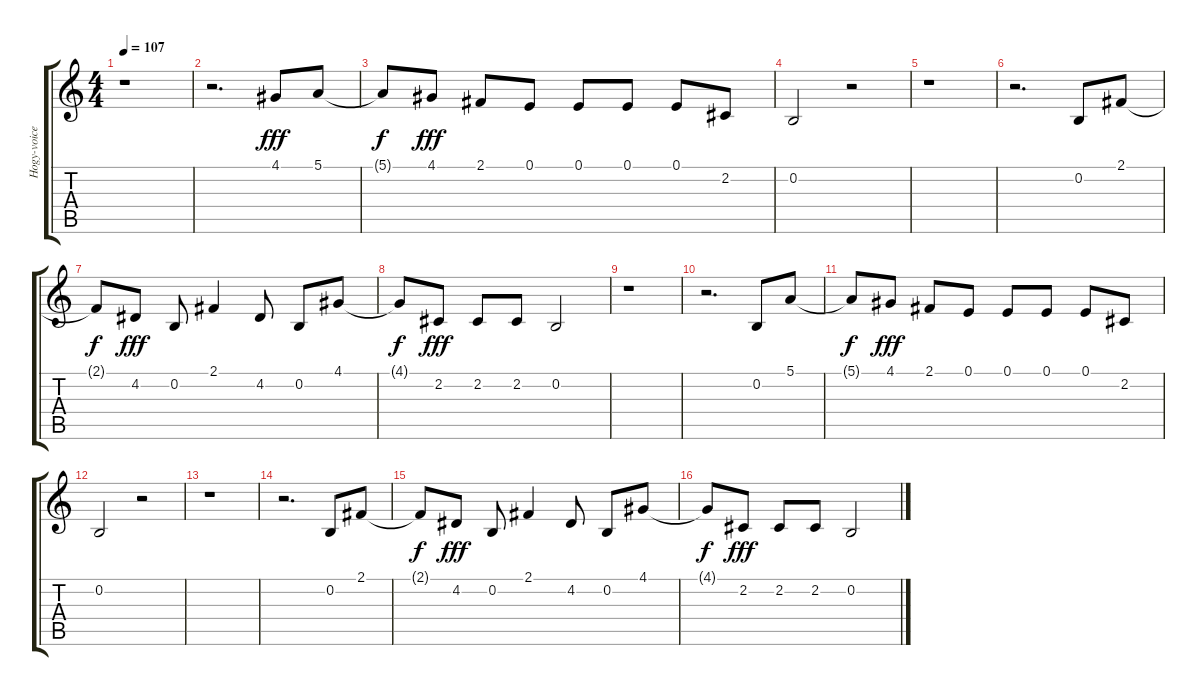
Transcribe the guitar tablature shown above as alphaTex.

\track ("Hogy-voice" "Hogy-voice") {instrument acousticgrandpiano}
\staff {score tabs}
\tuning (E4 B3 G3 D3 A2 E2) {hide}
\ts (4 4)
\tempo 107
\clef g2
\ks c
r.1{dy fff} |
r.2{d} 4.1.8 5.1.8 |
5.1{t}.8{dy f} 4.1.8{dy fff} 2.1.8 0.1.8 0.1.8 0.1.8 0.1.8 2.2.8 |
0.2.2 r.2 |
r.1 |
r.2{d} 0.2.8 2.1.8 |
2.1{t}.8{dy f} 4.2.8{dy fff} 0.2.8 2.1.4 4.2.8 0.2.8 4.1.8 |
4.1{t}.8{dy f} 2.2.8{dy fff} 2.2.8 2.2.8 0.2.2 |
r.1 |
r.2{d} 0.2.8 5.1.8 |
5.1{t}.8{dy f} 4.1.8{dy fff} 2.1.8 0.1.8 0.1.8 0.1.8 0.1.8 2.2.8 |
0.2.2 r.2 |
r.1 |
r.2{d} 0.2.8{volume 11} 2.1.8{volume 11} |
2.1{t}.8{dy f} 4.2.8{dy fff volume 11} 0.2.8{volume 11} 2.1.4{volume 10} 4.2.8{volume 10} 0.2.8{volume 10} 4.1.8{volume 10} |
4.1{t}.8{dy f} 2.2.8{dy fff volume 9} 2.2.8{volume 9} 2.2.8{volume 9} 0.2.2{volume 9}
